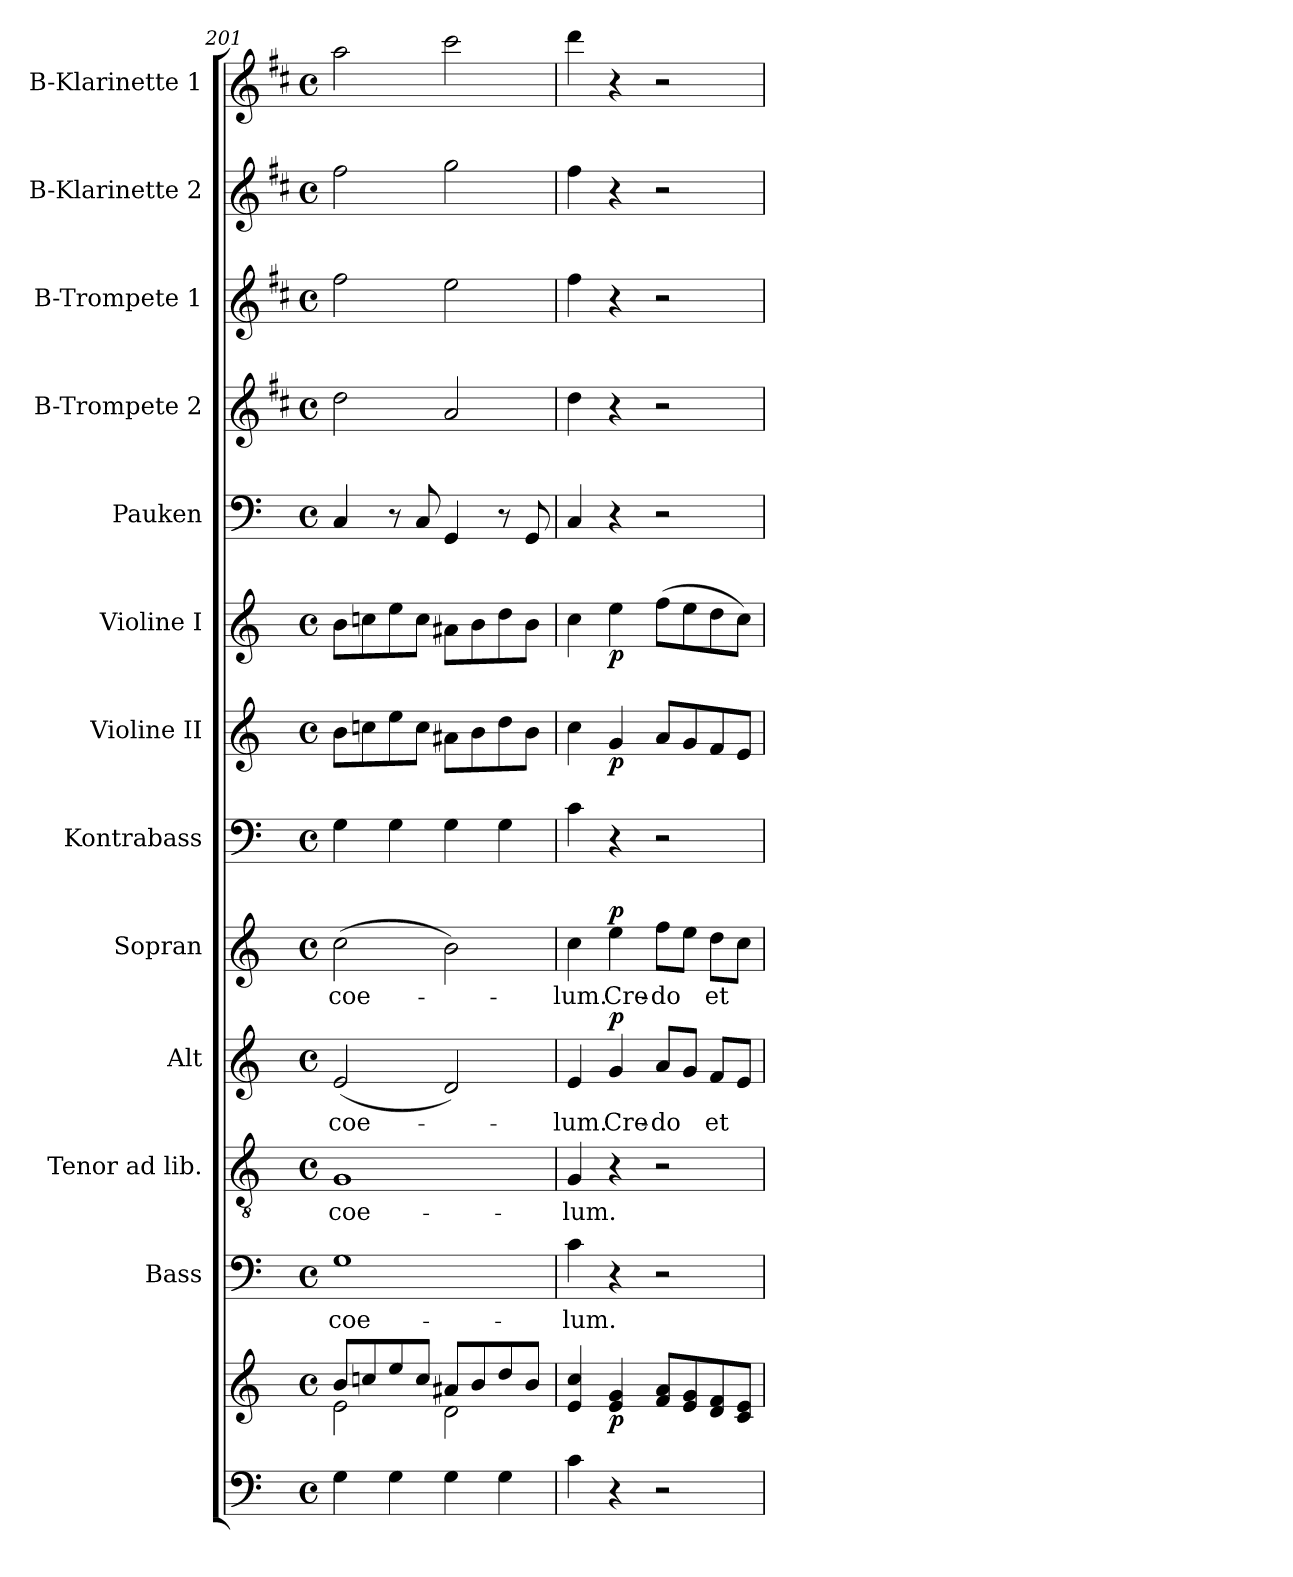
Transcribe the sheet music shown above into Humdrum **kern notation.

**kern	**kern	**dynam	**kern	**text	**kern	**text	**kern	**text	**dynam	**kern	**text	**dynam	**kern	**kern	**dynam	**kern	**dynam	**kern	**kern	**kern	**kern	**kern
*part13	*part13	*part13	*part12	*part12	*part11	*part11	*part10	*part10	*part10	*part9	*part9	*part9	*part8	*part7	*part7	*part6	*part6	*part5	*part4	*part3	*part2	*part1
*staff14	*staff13	*staff13/14	*staff12	*staff12	*staff11	*staff11	*staff10	*staff10	*staff10	*staff9	*staff9	*staff9	*staff8	*staff7	*staff7	*staff6	*staff6	*staff5	*staff4	*staff3	*staff2	*staff1
*	*	*	*I"Bass	*	*I"Tenor ad lib.	*	*I"Alt	*	*	*I"Sopran	*	*	*I"Kontrabass	*I"Violine II	*	*I"Violine I	*	*I"Pauken	*I"B-Trompete 2	*I"B-Trompete 1	*I"B-Klarinette 2	*I"B-Klarinette 1
*	*	*	*I'B.	*	*I'T.	*	*I'A.	*	*	*I'S.	*	*	*I'Kb.	*I'Vl. II	*	*I'Vl. I	*	*I'Pk.	*I'Trp. 2	*I'Trp. 1	*I'B Kl. 2	*I'B Kl. 1
*clefF4	*clefG2	*	*clefF4	*	*clefGv2	*	*clefG2	*	*	*clefG2	*	*	*clefF4	*clefG2	*	*clefG2	*	*clefF4	*clefG2	*clefG2	*clefG2	*clefG2
*	*	*	*	*	*	*	*	*	*	*	*	*	*ITrd7c12	*	*	*	*	*	*ITrd1c2	*ITrd1c2	*ITrd1c2	*ITrd1c2
*k[]	*k[]	*	*k[]	*	*k[]	*	*k[]	*	*	*k[]	*	*	*k[]	*k[]	*	*k[]	*	*k[]	*k[]	*k[]	*k[]	*k[]
*C:	*C:	*	*C:	*	*C:	*	*C:	*	*	*C:	*	*	*C:	*C:	*	*C:	*	*C:	*C:	*C:	*C:	*C:
*M4/4	*M4/4	*	*M4/4	*	*M4/4	*	*M4/4	*	*	*M4/4	*	*	*M4/4	*M4/4	*	*M4/4	*	*M4/4	*M4/4	*M4/4	*M4/4	*M4/4
*met(c)	*met(c)	*	*met(c)	*	*met(c)	*	*met(c)	*	*	*met(c)	*	*	*met(c)	*met(c)	*	*met(c)	*	*met(c)	*met(c)	*met(c)	*met(c)	*met(c)
=201	=201	=201	=201	=201	=201	=201	=201	=201	=201	=201	=201	=201	=201	=201	=201	=201	=201	=201	=201	=201	=201	=201
*	*^	*	*	*	*	*	*	*	*	*	*	*	*	*	*	*	*	*	*	*	*	*
!	!	!	!	!	!LO:LY:b	!	!LO:LY:b	!	!LO:LY:b	!	!	!LO:LY:b	!	!	!	!	!	!	!	!	!	!	!
4G\	8b/L	2e\	.	1G	coe-	1G	coe-	(<2e/	coe-	.	(>2cc\	coe-	.	4GG\	8b\L	.	8b\L	.	4C/	2cc\	2ee\	2ee\	2gg\
.	8ccn/	.	.	.	.	.	.	.	.	.	.	.	.	.	8ccn\	.	8ccn\	.	.	.	.	.	.
4G\	8ee/	.	.	.	.	.	.	.	.	.	.	.	.	4GG\	8ee\	.	8ee\	.	8r	.	.	.	.
.	8cc/J	.	.	.	.	.	.	.	.	.	.	.	.	.	8cc\J	.	8cc\J	.	8C/	.	.	.	.
4G\	8a#X/L	2d\	.	.	.	.	.	2d/)	.	.	2b\)	.	.	4GG\	8a#X\L	.	8a#X\L	.	4GG/	2g/	2dd\	2ff\	2bb\
.	8b/	.	.	.	.	.	.	.	.	.	.	.	.	.	8b\	.	8b\	.	.	.	.	.	.
4G\	8dd/	.	.	.	.	.	.	.	.	.	.	.	.	4GG\	8dd\	.	8dd\	.	8r	.	.	.	.
.	8b/J	.	.	.	.	.	.	.	.	.	.	.	.	.	8b\J	.	8b\J	.	8GG/	.	.	.	.
*	*v	*v	*	*	*	*	*	*	*	*	*	*	*	*	*	*	*	*	*	*	*	*	*
!!LO:PB:g=z
=202	=202	=202	=202	=202	=202	=202	=202	=202	=202	=202	=202	=202	=202	=202	=202	=202	=202	=202	=202	=202	=202	=202
!	!	!	!	!LO:LY:b	!	!LO:LY:b	!	!LO:LY:b	!	!	!LO:LY:b	!	!	!	!	!	!	!	!	!	!	!
4c\	4e/ 4cc/	.	4c\	-lum.	4G/	-lum.	4e/	-lum.	.	4cc\	-lum.	.	4C\	4cc\	.	4cc\	.	4C/	4cc\	4ee\	4ee\	4ccc\
!	!	!LO:DY:b	!	!	!	!	!	!LO:LY:b	!LO:DY:a	!	!LO:LY:b	!LO:DY:a	!	!	!LO:DY:b	!	!LO:DY:b	!	!	!	!	!
4r	4e/ 4g/	p	4r	.	4r	.	4g/	Cre-	p	4ee\	Cre-	p	4r	4g/	p	4ee\	p	4r	4r	4r	4r	4r
!	!	!	!	!	!	!	!	!LO:LY:b	!	!	!LO:LY:b	!	!	!	!	!	!	!	!	!	!	!
2r	8f/ 8a/L	.	2r	.	2r	.	8a/L	-do	.	8ff\L	-do	.	2r	8a/L	.	(>8ff\L	.	2r	2r	2r	2r	2r
.	8e/ 8g/	.	.	.	.	.	8g/J	.	.	8ee\J	.	.	.	8g/	.	8ee\	.	.	.	.	.	.
!	!	!	!	!	!	!	!	!LO:LY:b	!	!	!LO:LY:b	!	!	!	!	!	!	!	!	!	!	!
.	8d/ 8f/	.	.	.	.	.	8f/L	et	.	8dd\L	et	.	.	8f/	.	8dd\	.	.	.	.	.	.
.	8c/ 8e/J	.	.	.	.	.	8e/J	.	.	8cc\J	.	.	.	8e/J	.	8cc\J)	.	.	.	.	.	.
=	=	=	=	=	=	=	=	=	=	=	=	=	=	=	=	=	=	=	=	=	=	=
*-	*-	*-	*-	*-	*-	*-	*-	*-	*-	*-	*-	*-	*-	*-	*-	*-	*-	*-	*-	*-	*-	*-
